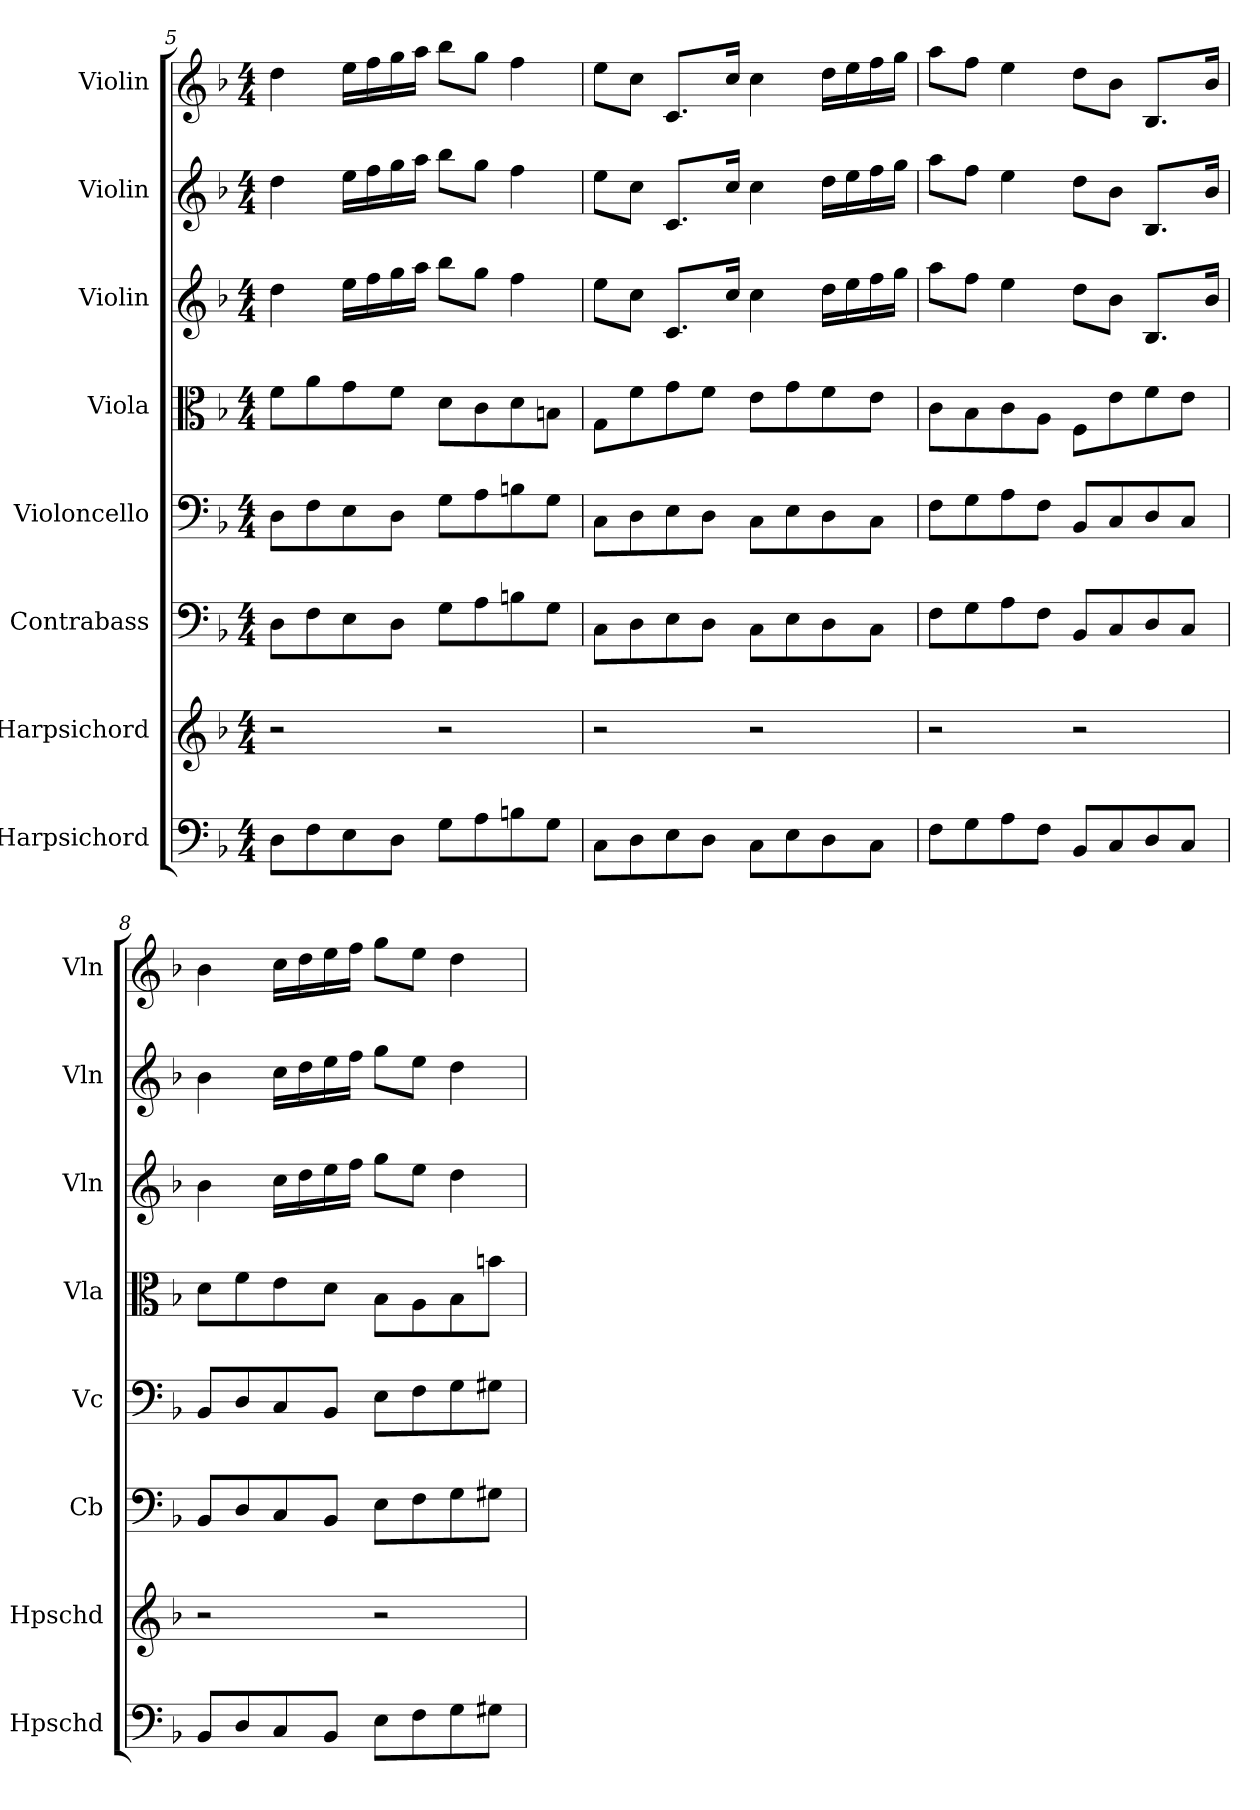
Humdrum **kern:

**kern	**kern	**kern	**kern	**kern	**kern	**kern	**kern
*part8	*part7	*part6	*part5	*part4	*part3	*part2	*part1
*staff8	*staff7	*staff6	*staff5	*staff4	*staff3	*staff2	*staff1
*I"Harpsichord	*I"Harpsichord	*I"Contrabass	*I"Violoncello	*I"Viola	*I"Violin	*I"Violin	*I"Violin
*I'Hpschd	*I'Hpschd	*I'Cb	*I'Vc	*I'Vla	*I'Vln	*I'Vln	*I'Vln
*clefF4	*clefG2	*clefF4	*clefF4	*clefC3	*clefG2	*clefG2	*clefG2
*k[b-]	*k[b-]	*k[b-]	*k[b-]	*k[b-]	*k[b-]	*k[b-]	*k[b-]
*M4/4	*M4/4	*M4/4	*M4/4	*M4/4	*M4/4	*M4/4	*M4/4
=5	=5	=5	=5	=5	=5	=5	=5
8D\L	2r	8D\L	8D\L	8f\L	4dd\	4dd\	4dd\
8F\	.	8F\	8F\	8a\	.	.	.
8E\	.	8E\	8E\	8g\	16ee\LL	16ee\LL	16ee\LL
.	.	.	.	.	16ff\	16ff\	16ff\
8D\J	.	8D\J	8D\J	8f\J	16gg\	16gg\	16gg\
.	.	.	.	.	16aa\JJ	16aa\JJ	16aa\JJ
8G\L	2r	8G\L	8G\L	8d\L	8bb-\L	8bb-\L	8bb-\L
8A\	.	8A\	8A\	8c\	8gg\J	8gg\J	8gg\J
8Bn\	.	8Bn\	8Bn\	8d\	4ff\	4ff\	4ff\
8G\J	.	8G\J	8G\J	8Bn\J	.	.	.
=6	=6	=6	=6	=6	=6	=6	=6
8C\L	2r	8C\L	8C\L	8G\L	8ee\L	8ee\L	8ee\L
8D\	.	8D\	8D\	8f\	8cc\J	8cc\J	8cc\J
8E\	.	8E\	8E\	8g\	8.c/L	8.c/L	8.c/L
8D\J	.	8D\J	8D\J	8f\J	.	.	.
.	.	.	.	.	16cc/Jk	16cc/Jk	16cc/Jk
8C\L	2r	8C\L	8C\L	8e\L	4cc\	4cc\	4cc\
8E\	.	8E\	8E\	8g\	.	.	.
8D\	.	8D\	8D\	8f\	16dd\LL	16dd\LL	16dd\LL
.	.	.	.	.	16ee\	16ee\	16ee\
8C\J	.	8C\J	8C\J	8e\J	16ff\	16ff\	16ff\
.	.	.	.	.	16gg\JJ	16gg\JJ	16gg\JJ
=7	=7	=7	=7	=7	=7	=7	=7
8F\L	2r	8F\L	8F\L	8c\L	8aa\L	8aa\L	8aa\L
8G\	.	8G\	8G\	8B-\	8ff\J	8ff\J	8ff\J
8A\	.	8A\	8A\	8c\	4ee\	4ee\	4ee\
8F\J	.	8F\J	8F\J	8A\J	.	.	.
8BB-/L	2r	8BB-/L	8BB-/L	8F\L	8dd\L	8dd\L	8dd\L
8C/	.	8C/	8C/	8e\	8b-\J	8b-\J	8b-\J
8D/	.	8D/	8D/	8f\	8.B-/L	8.B-/L	8.B-/L
8C/J	.	8C/J	8C/J	8e\J	.	.	.
.	.	.	.	.	16b-/Jk	16b-/Jk	16b-/Jk
=8	=8	=8	=8	=8	=8	=8	=8
8BB-/L	2r	8BB-/L	8BB-/L	8d\L	4b-\	4b-\	4b-\
8D/	.	8D/	8D/	8f\	.	.	.
8C/	.	8C/	8C/	8e\	16cc\LL	16cc\LL	16cc\LL
.	.	.	.	.	16dd\	16dd\	16dd\
8BB-/J	.	8BB-/J	8BB-/J	8d\J	16ee\	16ee\	16ee\
.	.	.	.	.	16ff\JJ	16ff\JJ	16ff\JJ
8E\L	2r	8E\L	8E\L	8B-\L	8gg\L	8gg\L	8gg\L
8F\	.	8F\	8F\	8A\	8ee\J	8ee\J	8ee\J
8G\	.	8G\	8G\	8B-\	4dd\	4dd\	4dd\
8G#X\J	.	8G#X\J	8G#X\J	8bn\J	.	.	.
=	=	=	=	=	=	=	=
*-	*-	*-	*-	*-	*-	*-	*-
